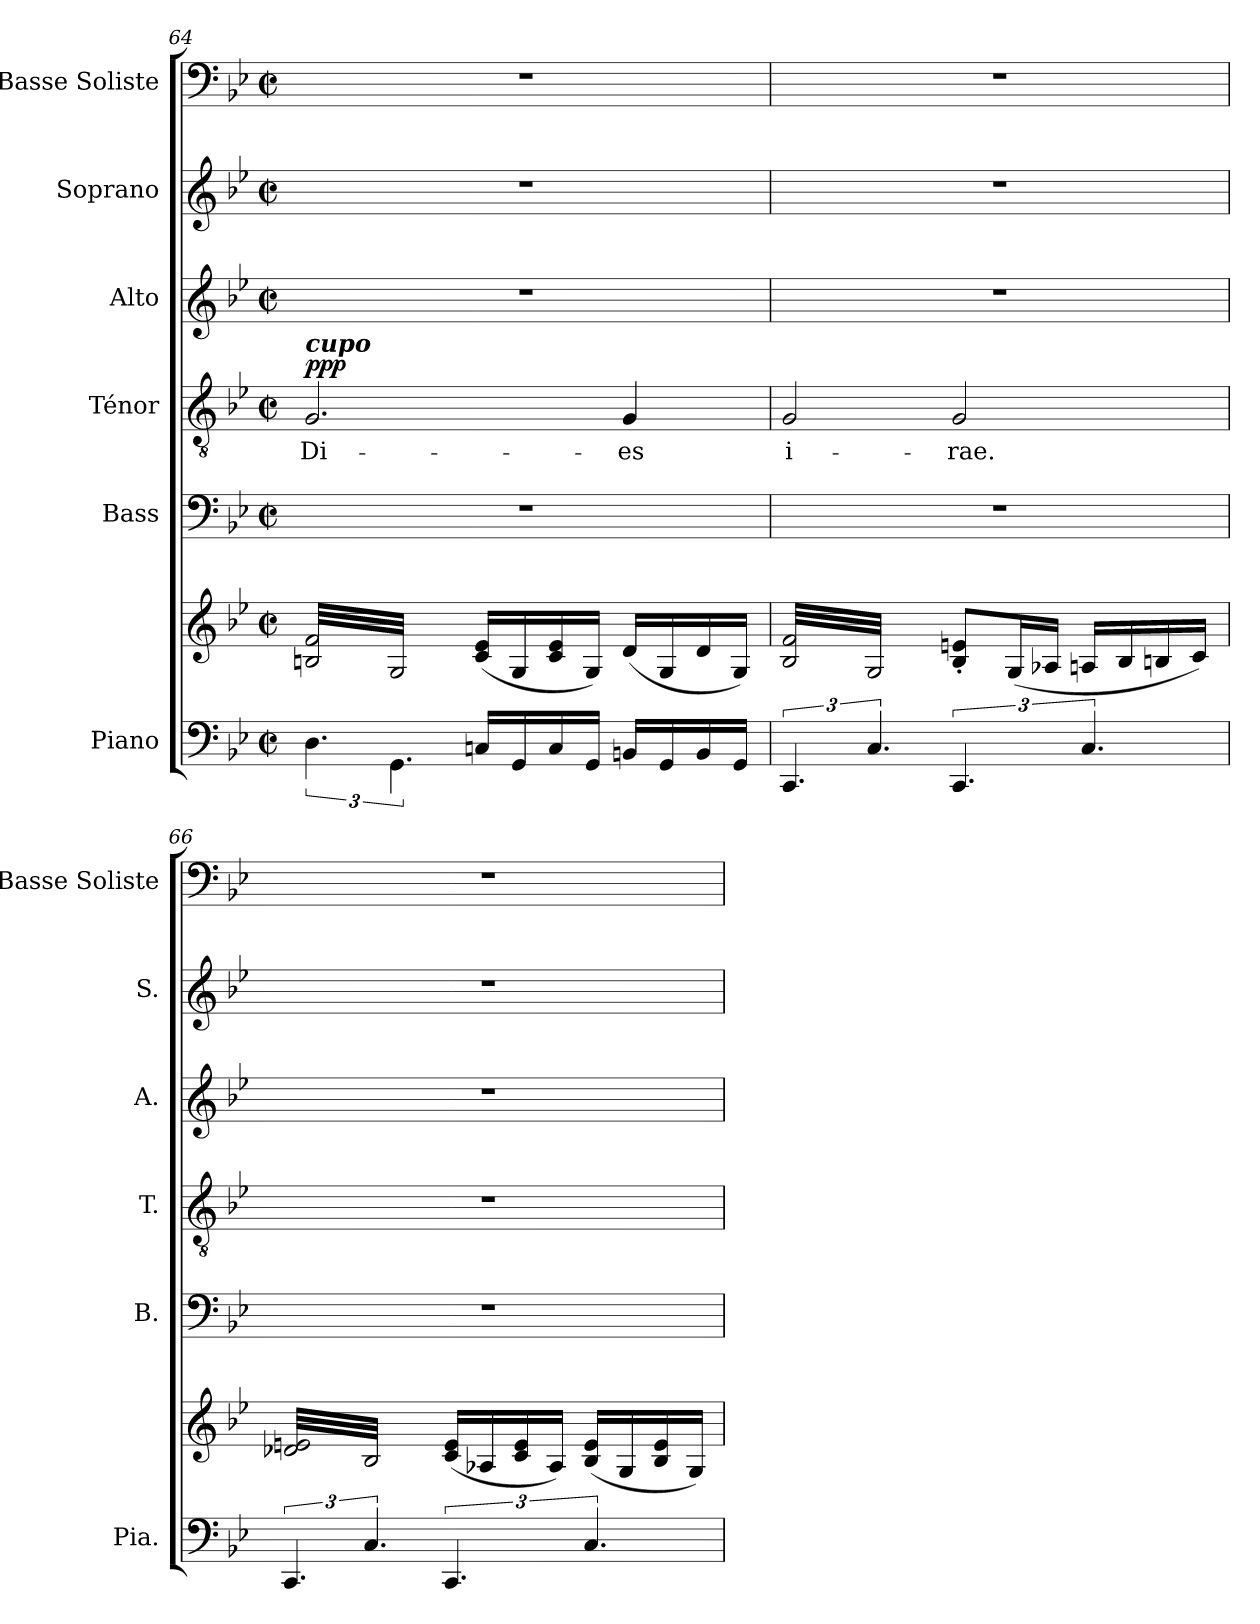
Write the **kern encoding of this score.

**kern	**kern	**kern	**kern	**text	**dynam	**kern	**kern	**kern
*part6	*part6	*part5	*part4	*part4	*part4	*part3	*part2	*part1
*staff7	*staff6	*staff5	*staff4	*staff4	*staff4	*staff3	*staff2	*staff1
*I"Piano	*	*I"Bass	*I"Ténor	*	*	*I"Alto	*I"Soprano	*I"Basse Soliste
*I'Pia.	*	*I'B.	*I'T.	*	*	*I'A.	*I'S.	*I'Basse Soliste
*clefF4	*clefG2	*clefF4	*clefGv2	*	*	*clefG2	*clefG2	*clefF4
*k[b-e-]	*k[b-e-]	*k[b-e-]	*k[b-e-]	*	*	*k[b-e-]	*k[b-e-]	*k[b-e-]
*M2/2	*M2/2	*M2/2	*M2/2	*	*	*M2/2	*M2/2	*M2/2
*met(c|)	*met(c|)	*met(c|)	*met(c|)	*	*	*met(c|)	*met(c|)	*met(c|)
=64	=64	=64	=64	=64	=64	=64	=64	=64
!	!	!	!LO:TX:a:Bi:t=cupo	!	!	!	!	!
!	!	!	!	!LO:LY:b	!LO:DY:a	!	!	!
*	*tremolo	*	*	*	*	*	*	*
6.D\	(32Bn/ 32f/LLL	1r	2.G/	Di-	ppp	1r	1r	1r
.	32G/)	.	.	.	.	.	.	.
.	32Bn/ 32f/	.	.	.	.	.	.	.
.	32G/)	.	.	.	.	.	.	.
.	32Bn/ 32f/	.	.	.	.	.	.	.
.	32G/)	.	.	.	.	.	.	.
.	32Bn/ 32f/	.	.	.	.	.	.	.
.	32G/)	.	.	.	.	.	.	.
6.GG\	32Bn/ 32f/	.	.	.	.	.	.	.
.	32G/)	.	.	.	.	.	.	.
.	32Bn/ 32f/	.	.	.	.	.	.	.
.	32G/)	.	.	.	.	.	.	.
.	32Bn/ 32f/	.	.	.	.	.	.	.
.	32G/)	.	.	.	.	.	.	.
.	32Bn/ 32f/	.	.	.	.	.	.	.
.	32G/)JJJ	.	.	.	.	.	.	.
*	*Xtremolo	*	*	*	*	*	*	*
16Cn/LL	(16c/ 16e-/LL	.	.	.	.	.	.	.
.	.	.	.	.	.	.	.	.
16GG/	16G/	.	.	.	.	.	.	.
.	.	.	.	.	.	.	.	.
16C/	16c/ 16e-/	.	.	.	.	.	.	.
.	.	.	.	.	.	.	.	.
16GG/JJ	16G/JJ)	.	.	.	.	.	.	.
.	.	.	.	.	.	.	.	.
!	!	!	!	!LO:LY:b	!	!	!	!
16BBn/LL	(16d/LL	.	4G/	-es	.	.	.	.
16GG/	16G/	.	.	.	.	.	.	.
16BB/	16d/	.	.	.	.	.	.	.
16GG/JJ	16G/JJ)	.	.	.	.	.	.	.
=65	=65	=65	=65	=65	=65	=65	=65	=65
!	!	!	!	!LO:LY:b	!	!	!	!
*	*tremolo	*	*	*	*	*	*	*
6.CC/	(32B-/ 32f/LLL	1r	2G/	i-	.	1r	1r	1r
.	32G/)	.	.	.	.	.	.	.
.	32B-/ 32f/	.	.	.	.	.	.	.
.	32G/)	.	.	.	.	.	.	.
.	32B-/ 32f/	.	.	.	.	.	.	.
.	32G/)	.	.	.	.	.	.	.
.	32B-/ 32f/	.	.	.	.	.	.	.
.	32G/)	.	.	.	.	.	.	.
6.C/	32B-/ 32f/	.	.	.	.	.	.	.
.	32G/)	.	.	.	.	.	.	.
.	32B-/ 32f/	.	.	.	.	.	.	.
.	32G/)	.	.	.	.	.	.	.
.	32B-/ 32f/	.	.	.	.	.	.	.
.	32G/)	.	.	.	.	.	.	.
.	32B-/ 32f/	.	.	.	.	.	.	.
.	32G/)JJJ	.	.	.	.	.	.	.
*	*Xtremolo	*	*	*	*	*	*	*
!	!	!	!	!LO:LY:b	!	!	!	!
6.CC/	8B-/' 8en/'L	.	2G/	-rae.	.	.	.	.
.	.	.	.	.	.	.	.	.
.	.	.	.	.	.	.	.	.
.	.	.	.	.	.	.	.	.
.	(16G/L	.	.	.	.	.	.	.
.	.	.	.	.	.	.	.	.
.	16A-X/JJ	.	.	.	.	.	.	.
.	.	.	.	.	.	.	.	.
6.C/	16An/LL	.	.	.	.	.	.	.
.	16B-/	.	.	.	.	.	.	.
.	16Bn/	.	.	.	.	.	.	.
.	16c/JJ)	.	.	.	.	.	.	.
=66	=66	=66	=66	=66	=66	=66	=66	=66
*	*tremolo	*	*	*	*	*	*	*
6.CC/	(32d-X/ 32en/LLL	1r	1r	.	.	1r	1r	1r
.	32B-/)	.	.	.	.	.	.	.
.	32d-X/ 32en/	.	.	.	.	.	.	.
.	32B-/)	.	.	.	.	.	.	.
.	32d-X/ 32en/	.	.	.	.	.	.	.
.	32B-/)	.	.	.	.	.	.	.
.	32d-X/ 32en/	.	.	.	.	.	.	.
.	32B-/)	.	.	.	.	.	.	.
6.C/	32d-X/ 32en/	.	.	.	.	.	.	.
.	32B-/)	.	.	.	.	.	.	.
.	32d-X/ 32en/	.	.	.	.	.	.	.
.	32B-/)	.	.	.	.	.	.	.
.	32d-X/ 32en/	.	.	.	.	.	.	.
.	32B-/)	.	.	.	.	.	.	.
.	32d-X/ 32en/	.	.	.	.	.	.	.
.	32B-/)JJJ	.	.	.	.	.	.	.
*	*Xtremolo	*	*	*	*	*	*	*
6.CC/	(16c/ 16e/LL	.	.	.	.	.	.	.
.	.	.	.	.	.	.	.	.
.	16A-X/	.	.	.	.	.	.	.
.	.	.	.	.	.	.	.	.
.	16c/ 16e/	.	.	.	.	.	.	.
.	.	.	.	.	.	.	.	.
.	16A-/JJ)	.	.	.	.	.	.	.
.	.	.	.	.	.	.	.	.
6.C/	(16B-/ 16e/LL	.	.	.	.	.	.	.
.	16G/	.	.	.	.	.	.	.
.	16B-/ 16e/	.	.	.	.	.	.	.
.	16G/JJ)	.	.	.	.	.	.	.
=	=	=	=	=	=	=	=	=
*-	*-	*-	*-	*-	*-	*-	*-	*-
